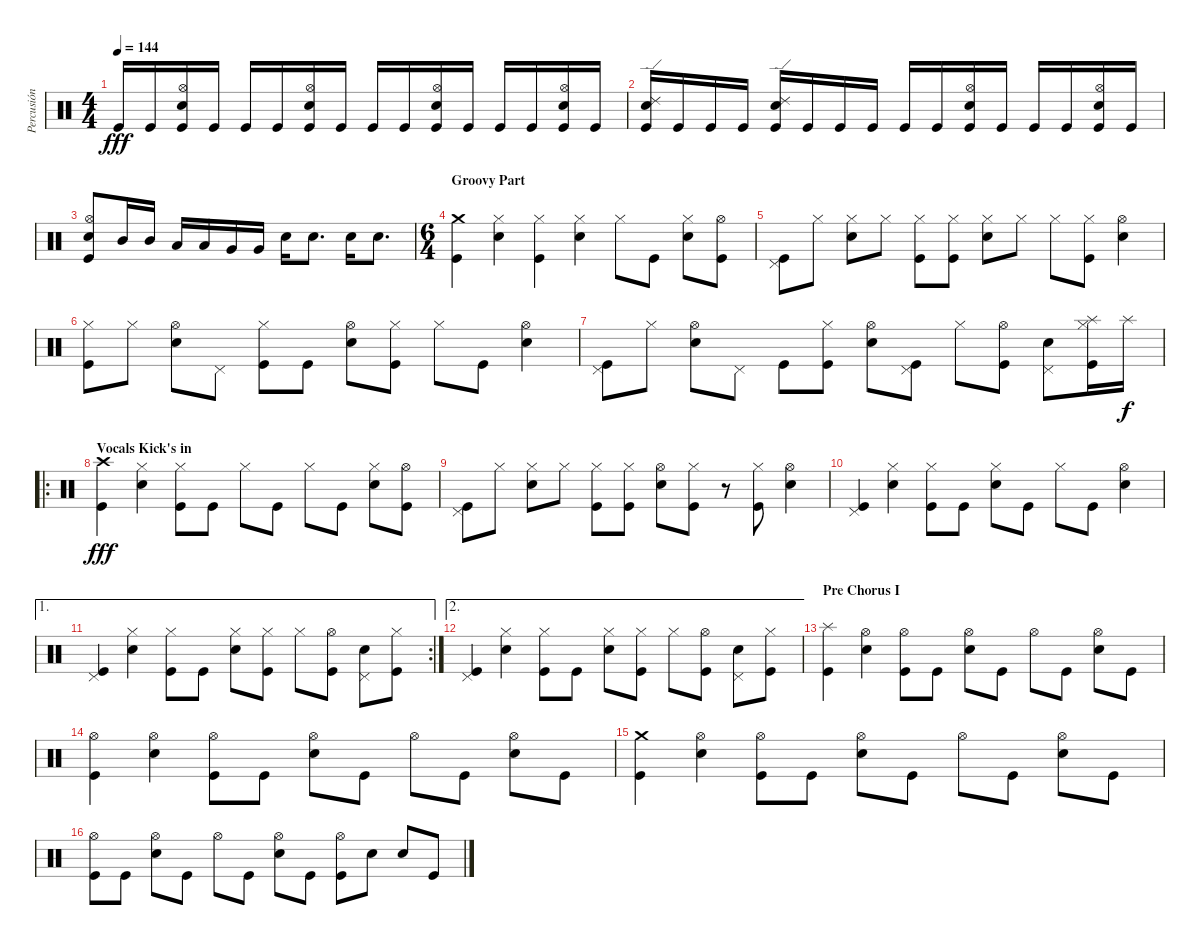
\track ("Percusión" "Percusión") {instrument percussion}
\staff {score}
\articulation defaults
\ts (4 4)
\tempo 144
\clef neutral
\ks c "Kick (hit)".16{dy fff} "Kick (hit)".16
("Hi-Hat (open)" "Electric Snare (hit)" "Kick (hit)").16 "Kick (hit)".16 "Kick (hit)".16 "Kick (hit)".16 ("Hi-Hat (open)" "Electric Snare (hit)" "Kick (hit)").16 "Kick (hit)".16 "Kick (hit)".16 "Kick (hit)".16 ("Hi-Hat (open)" "Electric Snare (hit)" "Kick (hit)").16 "Kick (hit)".16 "Kick (hit)".16 "Kick (hit)".16 ("Hi-Hat (open)" "Electric Snare (hit)" "Kick (hit)").16 "Kick (hit)".16 |
("Ride (edge) 2" "Electric Snare (hit)" "Kick (hit)").16 "Kick (hit)".16 "Kick (hit)".16 "Kick (hit)".16 ("Ride (edge) 2" "Electric Snare (hit)" "Kick (hit)").16 "Kick (hit)".16 "Kick (hit)".16 "Kick (hit)".16 "Kick (hit)".16 "Kick (hit)".16 ("Hi-Hat (open)" "Electric Snare (hit)" "Kick (hit)").16 "Kick (hit)".16 "Kick (hit)".16 "Kick (hit)".16 ("Hi-Hat (open)" "Electric Snare (hit)" "Kick (hit)").16 "Kick (hit)".16 |
("Hi-Hat (open)" "Electric Snare (hit)" "Kick (hit)").8 "Mid Tom (hit)".16 "Mid Tom (hit)".16 "Low Tom (hit)".16 "Low Tom (hit)".16 "Very Low Tom (hit)".16 "Very Low Tom (hit)".16 "Electric Snare (hit)".16 "Electric Snare (hit)".8{d} "Electric Snare (hit)".16 "Electric Snare (hit)".8{d} |
\ts (6 4)
\section ("" "Groovy Part")
("Crash medium (hit)" "Kick (hit)").4 ("Hi-Hat (closed)" "Electric Snare (hit)").4 ("Hi-Hat (closed)" "Kick (hit)").4 ("Hi-Hat (closed)" "Electric Snare (hit)").4 "Hi-Hat (closed)".8 "Kick (hit)".8 ("Hi-Hat (closed)" "Electric Snare (hit)").8 ("Hi-Hat (open)" "Kick (hit)").8 |
("Pedal Hi-Hat (hit)" "Kick (hit)").8 "Hi-Hat (closed)".8 ("Electric Snare (hit)" "Hi-Hat (closed)").8 "Hi-Hat (closed)".8 ("Kick (hit)" "Hi-Hat (closed)").8 ("Kick (hit)" "Hi-Hat (closed)").8 ("Electric Snare (hit)" "Hi-Hat (closed)").8 "Hi-Hat (closed)".8 "Hi-Hat (closed)".8 ("Kick (hit)" "Hi-Hat (closed)").8 ("Hi-Hat (open)" "Electric Snare (hit)").4 |
("Hi-Hat (closed)" "Kick (hit)").8 "Hi-Hat (closed)".8 ("Hi-Hat (open)" "Electric Snare (hit)").8 "Pedal Hi-Hat (hit)".8 ("Kick (hit)" "Hi-Hat (closed)").8 "Kick (hit)".8 ("Hi-Hat (open)" "Electric Snare (hit)").8 ("Hi-Hat (closed)" "Kick (hit)").8 "Hi-Hat (closed)".8 "Kick (hit)".8 ("Hi-Hat (open)" "Electric Snare (hit)").4 |
("Pedal Hi-Hat (hit)" "Kick (hit)").8 "Hi-Hat (closed)".8 ("Hi-Hat (open)" "Electric Snare (hit)").8 "Pedal Hi-Hat (hit)".8 "Kick (hit)".8 ("Kick (hit)" "Hi-Hat (closed)").8 ("Hi-Hat (open)" "Electric Snare (hit)").8 ("Pedal Hi-Hat (hit)" "Kick (hit)").8 "Hi-Hat (closed)".8 ("Hi-Hat (open)" "Kick (hit)").8 ("Pedal Hi-Hat (hit)" "Electric Snare (hit)").8 ("Kick (hit)" "Hi-Hat (closed)" "Splash (hit)").16 "Splash (hit)".16{dy f} |
\ro
\section ("" "Vocals Kick's in")
("Crash high (hit)" "Kick (hit)").4{dy fff} ("Hi-Hat (closed)" "Electric Snare (hit)").4 ("Kick (hit)" "Hi-Hat (closed)").8 "Kick (hit)".8 "Hi-Hat (closed)".8 "Kick (hit)".8 "Hi-Hat (closed)".8 "Kick (hit)".8 ("Electric Snare (hit)" "Hi-Hat (closed)").8 ("Hi-Hat (open)" "Kick (hit)").8 |
("Pedal Hi-Hat (hit)" "Kick (hit)").8 "Hi-Hat (closed)".8 ("Electric Snare (hit)" "Hi-Hat (closed)").8 "Hi-Hat (closed)".8 ("Hi-Hat (closed)" "Kick (hit)").8 ("Hi-Hat (closed)" "Kick (hit)").8 ("Hi-Hat (open)" "Electric Snare (hit)").8 ("Hi-Hat (closed)" "Kick (hit)").8 r.8 ("Hi-Hat (closed)" "Kick (hit)").8 ("Hi-Hat (open)" "Electric Snare (hit)").4 |
("Pedal Hi-Hat (hit)" "Kick (hit)").4 ("Electric Snare (hit)" "Hi-Hat (closed)").4 ("Hi-Hat (closed)" "Kick (hit)").8 "Kick (hit)".8 ("Electric Snare (hit)" "Hi-Hat (closed)").8 "Kick (hit)".8 "Hi-Hat (closed)".8 "Kick (hit)".8 ("Hi-Hat (open)" "Electric Snare (hit)").4 |
\ae 1
\rc 2
("Pedal Hi-Hat (hit)" "Kick (hit)").4 ("Electric Snare (hit)" "Hi-Hat (closed)").4 ("Kick (hit)" "Hi-Hat (closed)").8 "Kick (hit)".8 ("Electric Snare (hit)" "Hi-Hat (closed)").8 ("Hi-Hat (closed)" "Kick (hit)").8 "Hi-Hat (closed)".8 ("Hi-Hat (open)" "Kick (hit)").8 ("Pedal Hi-Hat (hit)" "Electric Snare (hit)").8 ("Kick (hit)" "Hi-Hat (closed)").8 |
\ae 2
("Pedal Hi-Hat (hit)" "Kick (hit)").4 ("Electric Snare (hit)" "Hi-Hat (closed)").4 ("Kick (hit)" "Hi-Hat (closed)").8 "Kick (hit)".8 ("Electric Snare (hit)" "Hi-Hat (closed)").8 ("Hi-Hat (closed)" "Kick (hit)").8 "Hi-Hat (closed)".8 ("Hi-Hat (open)" "Kick (hit)").8 ("Pedal Hi-Hat (hit)" "Electric Snare (hit)").8 ("Kick (hit)" "Hi-Hat (closed)").8 |
\section ("" "Pre Chorus I")
("Splash (hit)" "Kick (hit)").4 ("Electric Snare (hit)" "Hi-Hat (open)").4 ("Kick (hit)" "Hi-Hat (open)").8 "Kick (hit)".8 ("Electric Snare (hit)" "Hi-Hat (open)").8 "Kick (hit)".8 "Hi-Hat (open)".8 "Kick (hit)".8 ("Electric Snare (hit)" "Hi-Hat (open)").8 "Kick (hit)".8 |
("Hi-Hat (open)" "Kick (hit)").4 ("Electric Snare (hit)" "Hi-Hat (open)").4 ("Hi-Hat (open)" "Kick (hit)").8 "Kick (hit)".8 ("Electric Snare (hit)" "Hi-Hat (open)").8 "Kick (hit)".8 "Hi-Hat (open)".8 "Kick (hit)".8 ("Electric Snare (hit)" "Hi-Hat (open)").8 "Kick (hit)".8 |
("Crash medium (hit)" "Kick (hit)").4 ("Electric Snare (hit)" "Hi-Hat (open)").4 ("Kick (hit)" "Hi-Hat (open)").8 "Kick (hit)".8 ("Electric Snare (hit)" "Hi-Hat (open)").8 "Kick (hit)".8 "Hi-Hat (open)".8 "Kick (hit)".8 ("Electric Snare (hit)" "Hi-Hat (open)").8 "Kick (hit)".8 |
("Hi-Hat (open)" "Kick (hit)").8 "Kick (hit)".8 ("Electric Snare (hit)" "Hi-Hat (open)").8 "Kick (hit)".8 "Hi-Hat (open)".8 "Kick (hit)".8 ("Electric Snare (hit)" "Hi-Hat (open)").8 "Kick (hit)".8 ("Hi-Hat (open)" "Kick (hit)").8 "Electric Snare (hit)".8 "Electric Snare (hit)".8 "Kick (hit)".8
